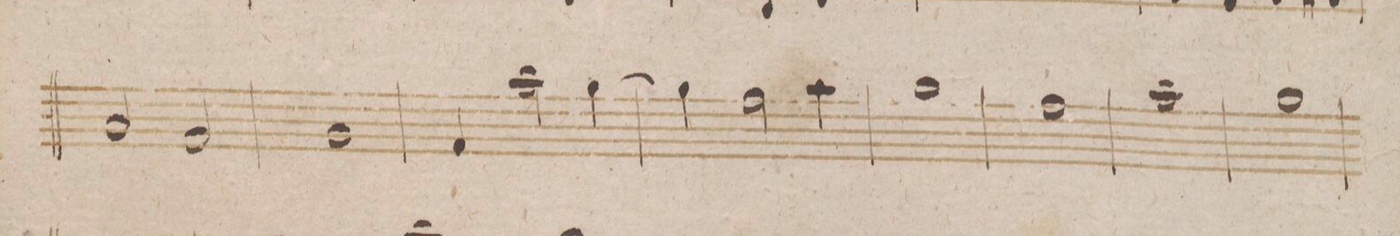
**kern	**dynam
*I"Clarinetto 1mo in B.	*
*clefG2	*
*k[b-]	*
*met(c)	*
*M4/4	*
2g/	.
2e/	.
=179	=179
1f	.
=180	=180
4e/	.
2gg\	.
[>4ff\	.
=181	=181
4ff\]	.
2ee\	.
4gg\	.
=182	=182
1ff	.
=183	=183
1ee	.
=184	=184
1gg	.
=185	=185
1ff	.
=186	=186
*-	*-
